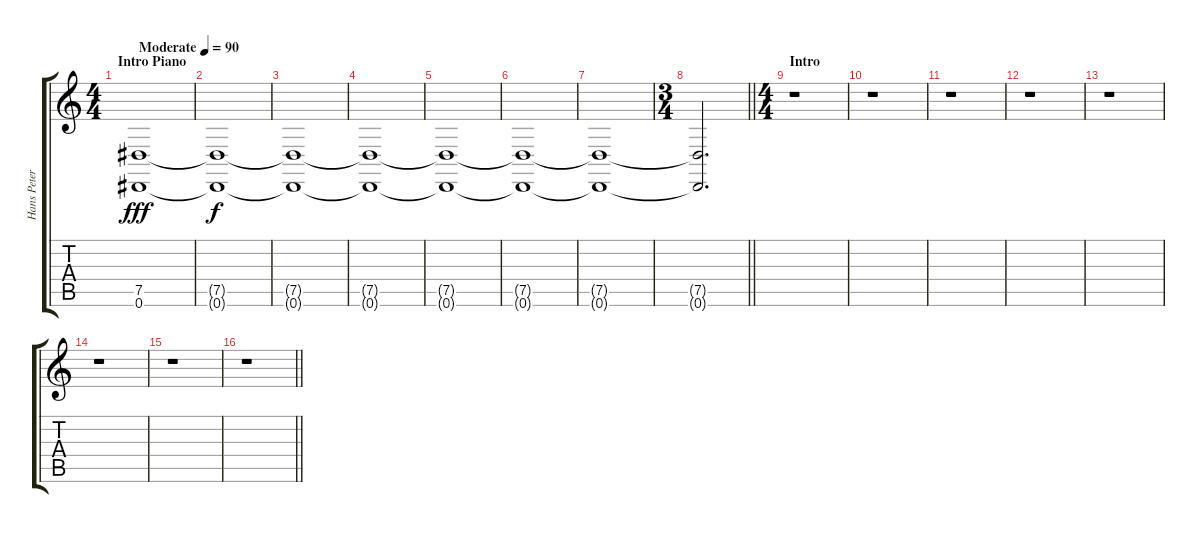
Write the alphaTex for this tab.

\track ("Hans Peter Katzenburg" "Hans Peter") {instrument voiceoohs}
\staff {score tabs}
\tuning (Eb4 Bb3 Gb3 Db3 Ab2 Eb2) {hide}
\ts (4 4)
\section ("" "Intro Piano")
\tempo (90 "Moderate")
\clef g2
\ks c
(7.5 0.6).1{dy fff instrument voiceoohs} |
(7.5{t} 0.6{t}).1{dy f} |
(7.5{t} 0.6{t}).1 |
(7.5{t} 0.6{t}).1 |
(7.5{t} 0.6{t}).1 |
(7.5{t} 0.6{t}).1 |
(7.5{t} 0.6{t}).1 |
\ts (3 4)
\barLineRight lightlight
(7.5{t} 0.6{t}).2{d} |
\ts (4 4)
\section ("" "Intro")
r.1 |
r.1 |
r.1 |
r.1 |
r.1 |
r.1 |
r.1 |
\barLineRight lightlight
r.1
